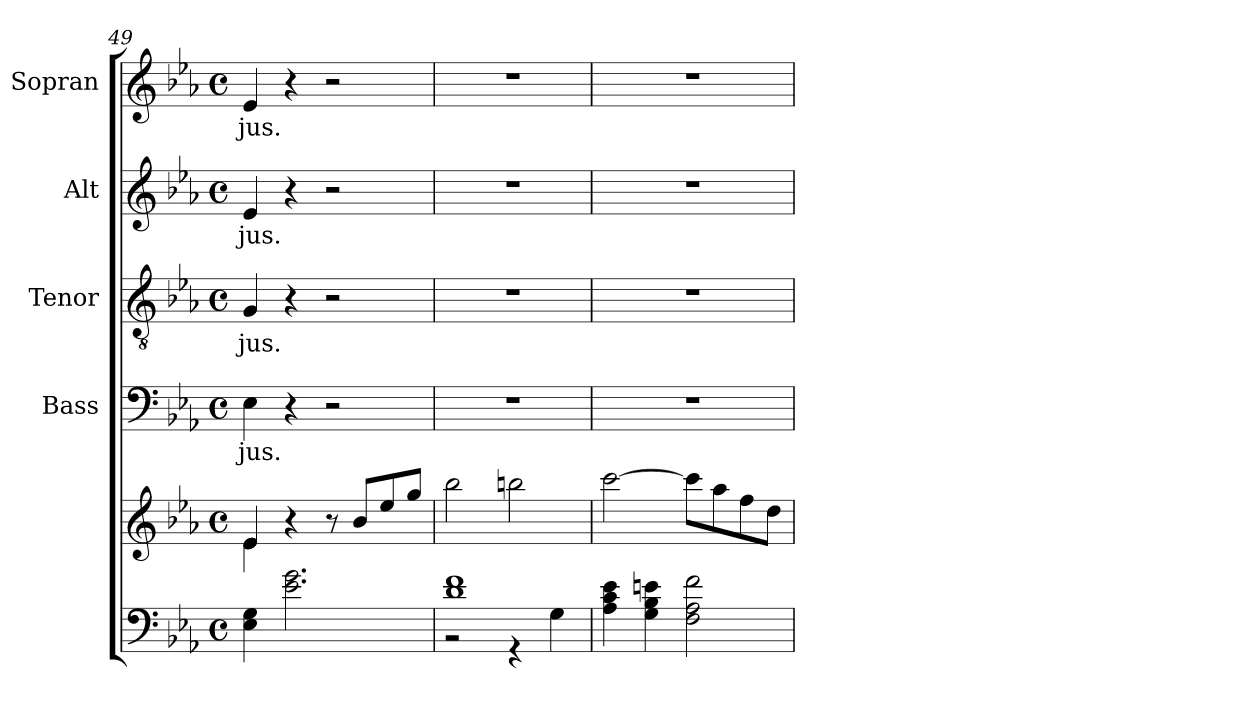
**kern	**kern	**kern	**text	**kern	**text	**kern	**text	**kern	**text
*part5	*part5	*part4	*part4	*part3	*part3	*part2	*part2	*part1	*part1
*staff6	*staff5	*staff4	*staff4	*staff3	*staff3	*staff2	*staff2	*staff1	*staff1
*	*	*I"Bass	*	*I"Tenor	*	*I"Alt	*	*I"Sopran	*
*	*	*I'B.	*	*I'T.	*	*I'A.	*	*I'S.	*
*clefF4	*clefG2	*clefF4	*	*clefGv2	*	*clefG2	*	*clefG2	*
*k[b-e-a-]	*k[b-e-a-]	*k[b-e-a-]	*	*k[b-e-a-]	*	*k[b-e-a-]	*	*k[b-e-a-]	*
*E-:	*E-:	*E-:	*	*E-:	*	*E-:	*	*E-:	*
*M4/4	*M4/4	*M4/4	*	*M4/4	*	*M4/4	*	*M4/4	*
*met(c)	*met(c)	*met(c)	*	*met(c)	*	*met(c)	*	*met(c)	*
=49	=49	=49	=49	=49	=49	=49	=49	=49	=49
*	*^	*	*	*	*	*	*	*	*
!	!	!	!	!LO:LY:b	!	!LO:LY:b	!	!LO:LY:b	!	!LO:LY:b
4E-\ 4G\	4e-/	4e-\	4E-\	-jus.	4G/	-jus.	4e-/	-jus.	4e-/	-jus.
2.e-\ 2.g\	4r	2.ryy	4r	.	4r	.	4r	.	4r	.
.	8r	.	2r	.	2r	.	2r	.	2r	.
.	8b-/L	.	.	.	.	.	.	.	.	.
.	8ee-/	.	.	.	.	.	.	.	.	.
.	8gg/J	.	.	.	.	.	.	.	.	.
*	*v	*v	*	*	*	*	*	*	*	*
=50	=50	=50	=50	=50	=50	=50	=50	=50	=50
*^	*	*	*	*	*	*	*	*	*
1d 1f	2r	2bb-\	1r	.	1r	.	1r	.	1r	.
.	4r	2bbn\	.	.	.	.	.	.	.	.
.	4G\	.	.	.	.	.	.	.	.	.
*v	*v	*	*	*	*	*	*	*	*	*
=51	=51	=51	=51	=51	=51	=51	=51	=51	=51
4A-\ 4c\ 4e-\	[2ccc\	1r	.	1r	.	1r	.	1r	.
4G\ 4B-\ 4en\	.	.	.	.	.	.	.	.	.
2F\ 2A-\ 2f\	8ccc\L]	.	.	.	.	.	.	.	.
.	8aa-\	.	.	.	.	.	.	.	.
.	8ff\	.	.	.	.	.	.	.	.
.	8dd\J	.	.	.	.	.	.	.	.
=	=	=	=	=	=	=	=	=	=
*-	*-	*-	*-	*-	*-	*-	*-	*-	*-
